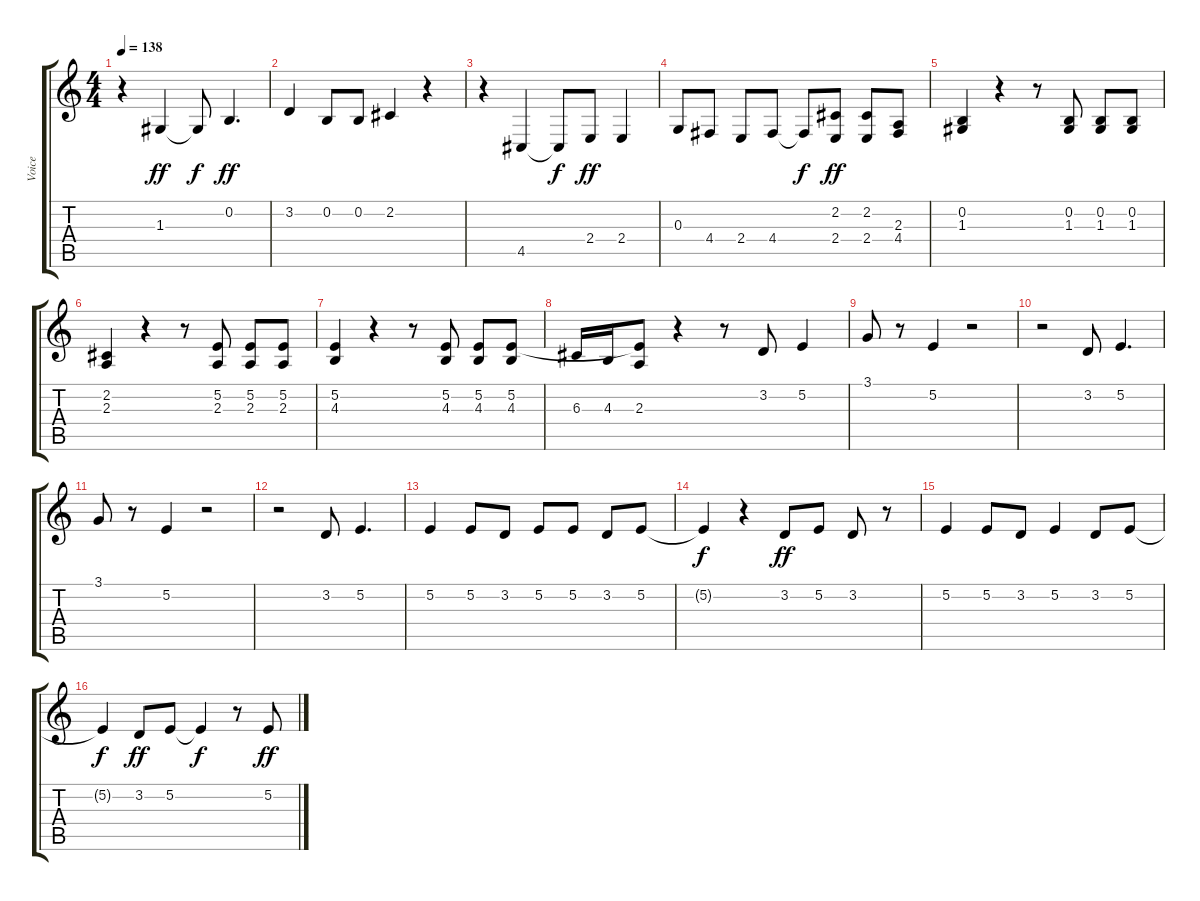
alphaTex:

\track ("Voice" "Voice") {instrument acousticgrandpiano}
\staff {score tabs}
\tuning (E4 B3 G3 D3 A2 E2) {hide}
\ts (4 4)
\tempo 138
\clef g2
\ks c
r.4{dy ff} 1.3.4 1.3{t}.8{dy f} 0.2.4{d dy ff} |
3.2.4 0.2.8 0.2.8 2.2.4 r.4 |
r.4 4.5.4 4.5{t}.8{dy f} 2.4.8{dy ff} 2.4.4 |
0.3.8 4.4.8 2.4.8 4.4.8 4.4{t}.8{dy f} (2.2 2.4).8{dy ff} (2.2 2.4).8 (2.3 4.4).8 |
(0.2 1.3).4 r.4 r.8 (0.2 1.3).8 (0.2 1.3).8 (0.2 1.3).8 |
(2.2 2.3).4 r.4 r.8 (5.2 2.3).8 (5.2 2.3).8 (5.2 2.3).8 |
(5.2 4.3).4 r.4 r.8 (5.2 4.3).8 (5.2 4.3).8 (5.2 4.3).8 |
6.3.16 4.3.16 (5.2{t} 2.3).8 r.4 r.8 3.2.8 5.2.4 |
3.1.8 r.8 5.2.4 r.2 |
r.2 3.2.8 5.2.4{d} |
3.1.8 r.8 5.2.4 r.2 |
r.2 3.2.8 5.2.4{d} |
5.2.4 5.2.8 3.2.8 5.2.8 5.2.8 3.2.8 5.2.8 |
5.2{t}.4{dy f} r.4 3.2.8{dy ff} 5.2.8 3.2.8 r.8 |
5.2.4 5.2.8 3.2.8 5.2.4 3.2.8 5.2.8 |
5.2{t}.4{dy f} 3.2.8{dy ff} 5.2.8 5.2{t}.4{dy f} r.8 5.2.8{dy ff}
